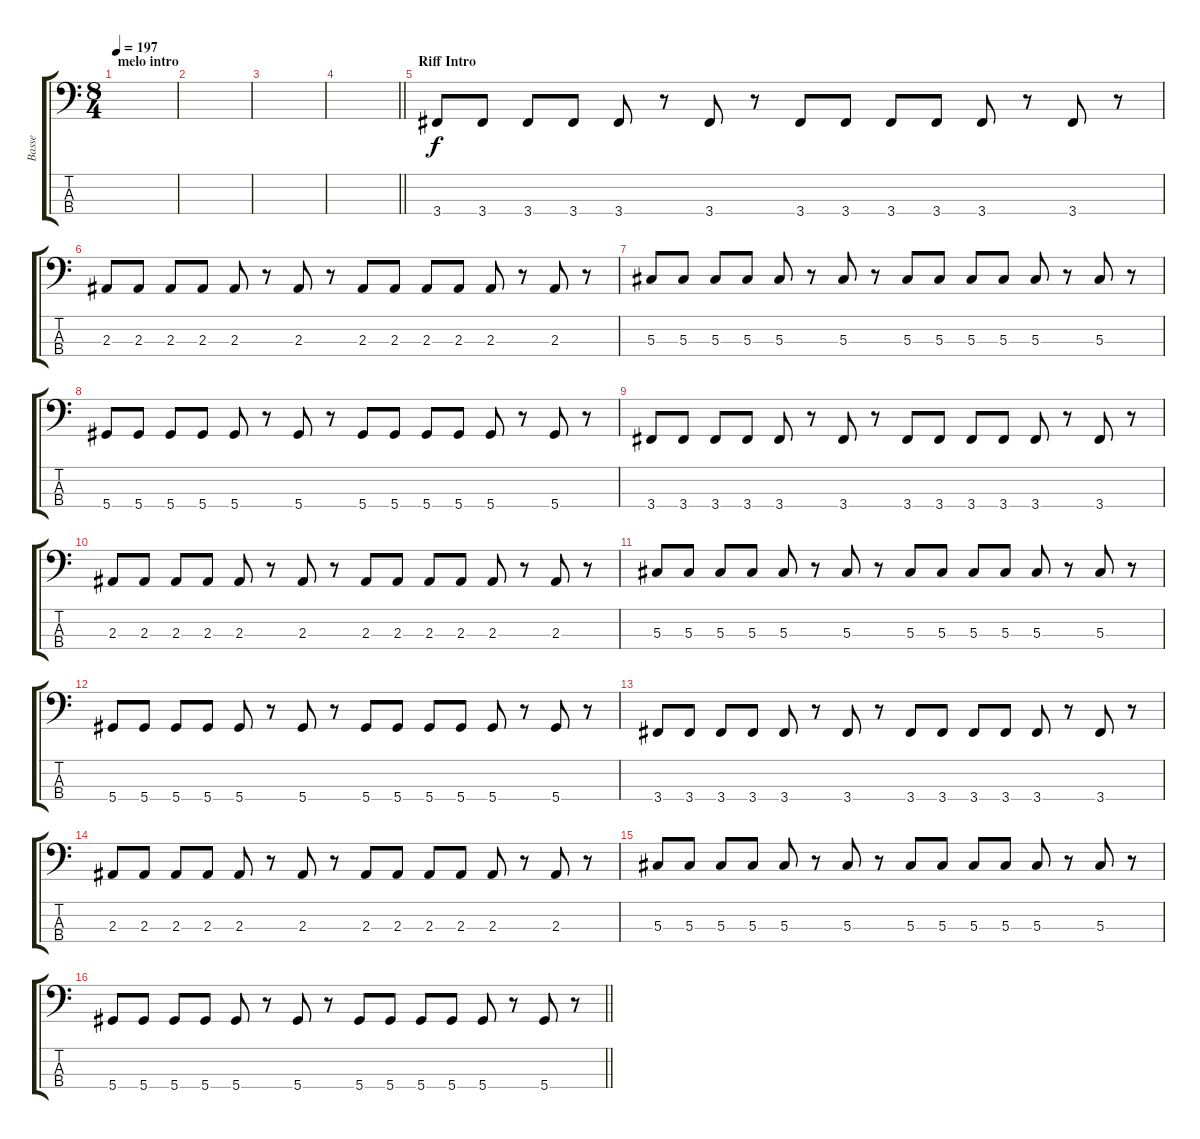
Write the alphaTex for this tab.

\track ("Basse" "Basse") {instrument electricbasspick}
\staff {score tabs}
\tuning (Gb2 Db2 Ab1 Eb1) {hide}
\ts (8 4)
\section ("" "melo intro")
\tempo 197
\clef f4
\ks c
|
|
|
\barLineRight lightlight
|
\section ("" "Riff Intro")
3.4.8 3.4.8 3.4.8 3.4.8 3.4.8 r.8 3.4.8 r.8 3.4.8 3.4.8 3.4.8 3.4.8 3.4.8 r.8 3.4.8 r.8 |
2.3.8 2.3.8 2.3.8 2.3.8 2.3.8 r.8 2.3.8 r.8 2.3.8 2.3.8 2.3.8 2.3.8 2.3.8 r.8 2.3.8 r.8 |
5.3.8 5.3.8 5.3.8 5.3.8 5.3.8 r.8 5.3.8 r.8 5.3.8 5.3.8 5.3.8 5.3.8 5.3.8 r.8 5.3.8 r.8 |
5.4.8 5.4.8 5.4.8 5.4.8 5.4.8 r.8 5.4.8 r.8 5.4.8 5.4.8 5.4.8 5.4.8 5.4.8 r.8 5.4.8 r.8 |
3.4.8 3.4.8 3.4.8 3.4.8 3.4.8 r.8 3.4.8 r.8 3.4.8 3.4.8 3.4.8 3.4.8 3.4.8 r.8 3.4.8 r.8 |
2.3.8 2.3.8 2.3.8 2.3.8 2.3.8 r.8 2.3.8 r.8 2.3.8 2.3.8 2.3.8 2.3.8 2.3.8 r.8 2.3.8 r.8 |
5.3.8 5.3.8 5.3.8 5.3.8 5.3.8 r.8 5.3.8 r.8 5.3.8 5.3.8 5.3.8 5.3.8 5.3.8 r.8 5.3.8 r.8 |
5.4.8 5.4.8 5.4.8 5.4.8 5.4.8 r.8 5.4.8 r.8 5.4.8 5.4.8 5.4.8 5.4.8 5.4.8 r.8 5.4.8 r.8 |
3.4.8 3.4.8 3.4.8 3.4.8 3.4.8 r.8 3.4.8 r.8 3.4.8 3.4.8 3.4.8 3.4.8 3.4.8 r.8 3.4.8 r.8 |
2.3.8 2.3.8 2.3.8 2.3.8 2.3.8 r.8 2.3.8 r.8 2.3.8 2.3.8 2.3.8 2.3.8 2.3.8 r.8 2.3.8 r.8 |
5.3.8 5.3.8 5.3.8 5.3.8 5.3.8 r.8 5.3.8 r.8 5.3.8 5.3.8 5.3.8 5.3.8 5.3.8 r.8 5.3.8 r.8 |
\barLineRight lightlight
5.4.8 5.4.8 5.4.8 5.4.8 5.4.8 r.8 5.4.8 r.8 5.4.8 5.4.8 5.4.8 5.4.8 5.4.8 r.8 5.4.8 r.8
